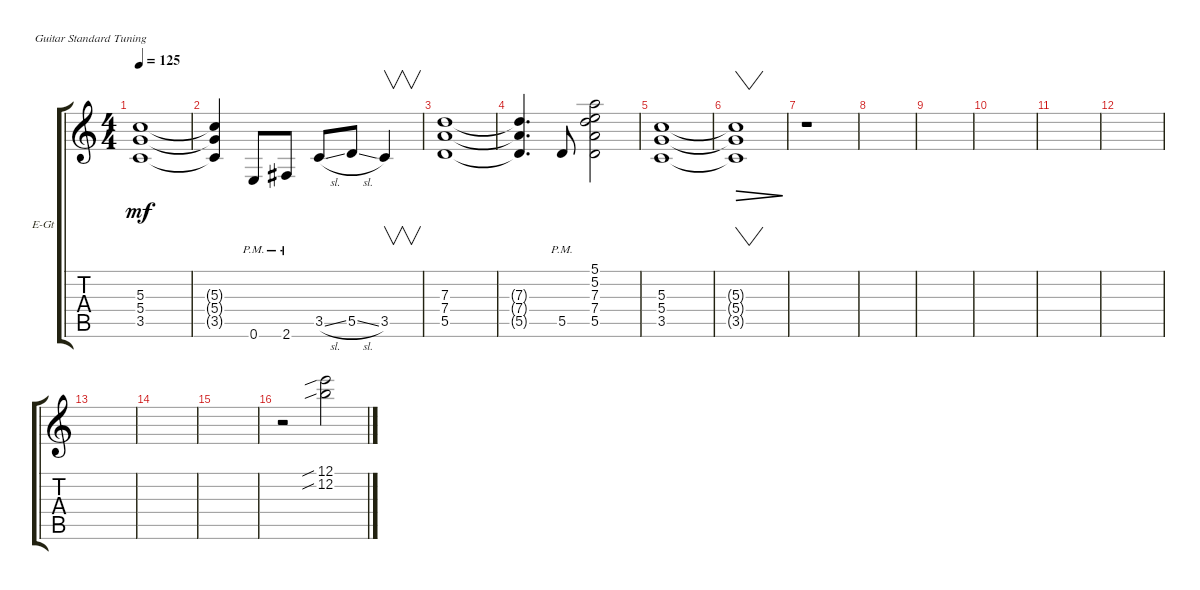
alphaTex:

\defaultSystemsLayout 4
\bracketExtendMode groupsimilarinstruments
\firstSystemTrackNameOrientation horizontal
\otherSystemsTrackNameOrientation horizontal
\track ("Rhythm Distortion" "E-Gt") {instrument distortionguitar}
\staff {score tabs}
\tuning (E4 B3 G3 D3 A2 E2)
\ts (4 4)
\tempo 125
\clef g2
\ks c
(5.3 5.4 3.5).1{dy mf} |
(5.3{t} 5.4{t} 3.5{t}).4 0.6{pm}.8 2.6{pm}.8 3.5{sl}.8 5.5{sl}.8 3.5.4{v} |
(7.3 7.4 5.5).1 |
(7.3{t} 7.4{t} 5.5{t}).4{d} 5.5{pm}.8 (5.1 5.2 7.3 7.4 5.5).2 |
(5.3 5.4 3.5).1 |
(5.3{t} 5.4{t} 3.5{t}).1{vw dec} |
r.1 |
|
|
|
|
|
|
|
|
r.2 (12.1{sib} 12.2{sib}).2
